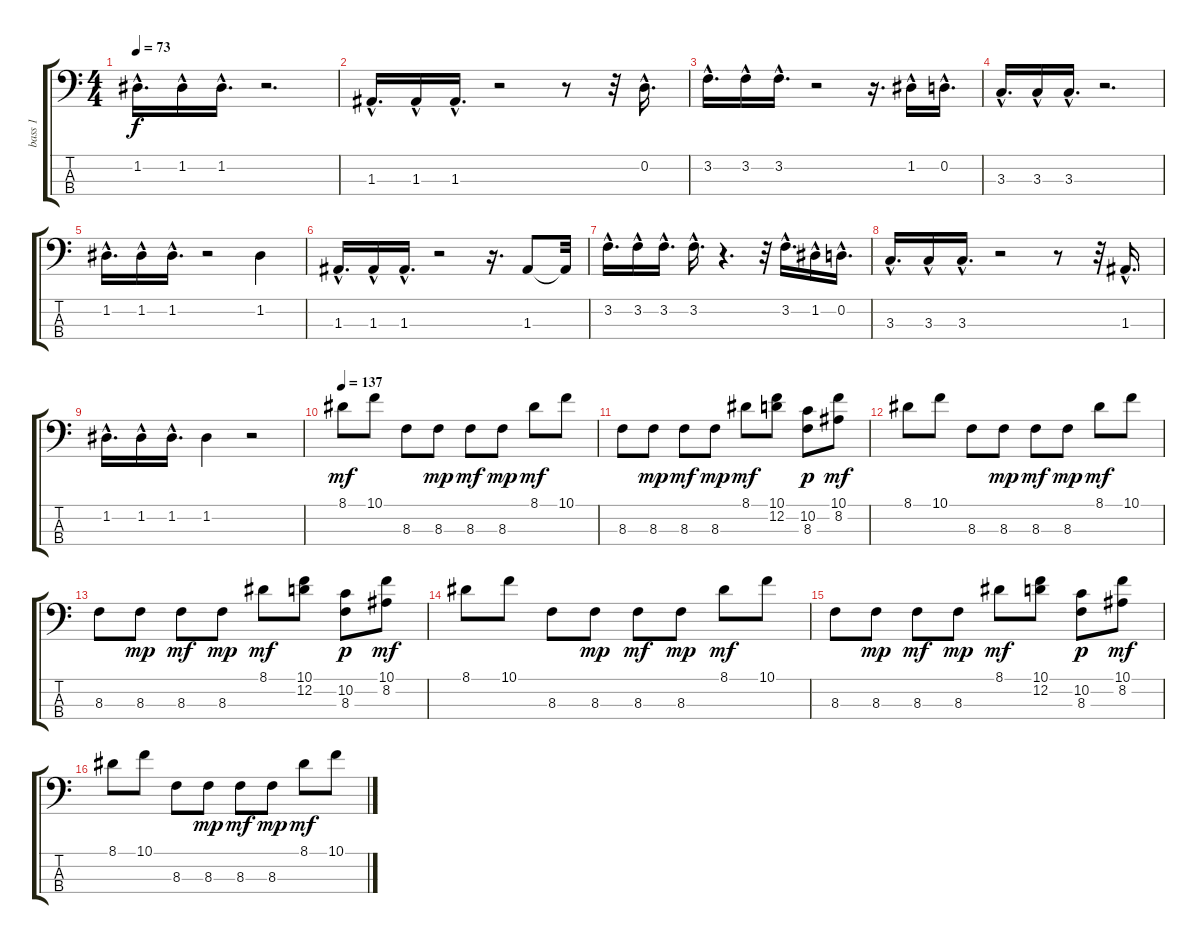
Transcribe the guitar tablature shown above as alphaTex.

\track ("bass 1" "bass 1") {instrument fretlessbass}
\staff {score tabs}
\tuning (G2 D2 A1 E1) {hide}
\ts (4 4)
\tempo 73
\clef f4
\ks c
1.2{hac}.16{d dy f} 1.2{hac}.16 1.2{hac}.16{d} r.2{d} |
1.3{hac}.16{d} 1.3{hac}.16 1.3{hac}.16{d} r.2 r.8 r.32 0.2{hac}.16{d} |
3.2{hac}.16{d} 3.2{hac}.16 3.2{hac}.16{d} r.2 r.16{d} 1.2{hac}.16 0.2{hac}.16{d} |
3.3{hac}.16{d} 3.3{hac}.16 3.3{hac}.16{d} r.2{d} |
1.2{hac}.16{d} 1.2{hac}.16 1.2{hac}.16{d} r.2 1.2.4 |
1.3{hac}.16{d} 1.3{hac}.16 1.3{hac}.16{d} r.2 r.16{d} 1.3.8 1.3{t}.32 |
3.2{hac}.16{d} 3.2{hac}.16 3.2{hac}.16{d} 3.2{hac}.16{d} r.4{d} r.32 3.2{hac}.16{d} 1.2{hac}.16 0.2{hac}.16{d} |
3.3{hac}.16{d} 3.3{hac}.16 3.3{hac}.16{d} r.2 r.8 r.32 1.3{hac}.16{d} |
1.2{hac}.16{d} 1.2{hac}.16 1.2{hac}.16{d} 1.2.4 r.2 |
\tempo 137
8.1.8{dy mf volume 14 balance 1 instrument electricguitarmuted} 10.1.8 8.3.8 8.3.8{dy mp} 8.3.8{dy mf} 8.3.8{dy mp} 8.1.8{dy mf} 10.1.8 |
8.3.8 8.3.8{dy mp} 8.3.8{dy mf} 8.3.8{dy mp} 8.1.8{dy mf} (10.1 12.2).8 (10.2 8.3).8{dy p} (10.1 8.2).8{dy mf} |
8.1.8{volume 12 balance 1 instrument electricguitarmuted} 10.1.8 8.3.8 8.3.8{dy mp} 8.3.8{dy mf} 8.3.8{dy mp} 8.1.8{dy mf} 10.1.8 |
8.3.8 8.3.8{dy mp} 8.3.8{dy mf} 8.3.8{dy mp} 8.1.8{dy mf} (10.1 12.2).8 (10.2 8.3).8{dy p} (10.1 8.2).8{dy mf} |
8.1.8{volume 14 balance 1 instrument electricguitarmuted} 10.1.8 8.3.8 8.3.8{dy mp} 8.3.8{dy mf} 8.3.8{dy mp} 8.1.8{dy mf} 10.1.8 |
8.3.8 8.3.8{dy mp} 8.3.8{dy mf} 8.3.8{dy mp} 8.1.8{dy mf} (10.1 12.2).8 (10.2 8.3).8{dy p} (10.1 8.2).8{dy mf} |
8.1.8{volume 12 balance 1 instrument electricguitarmuted} 10.1.8 8.3.8 8.3.8{dy mp} 8.3.8{dy mf} 8.3.8{dy mp} 8.1.8{dy mf} 10.1.8
